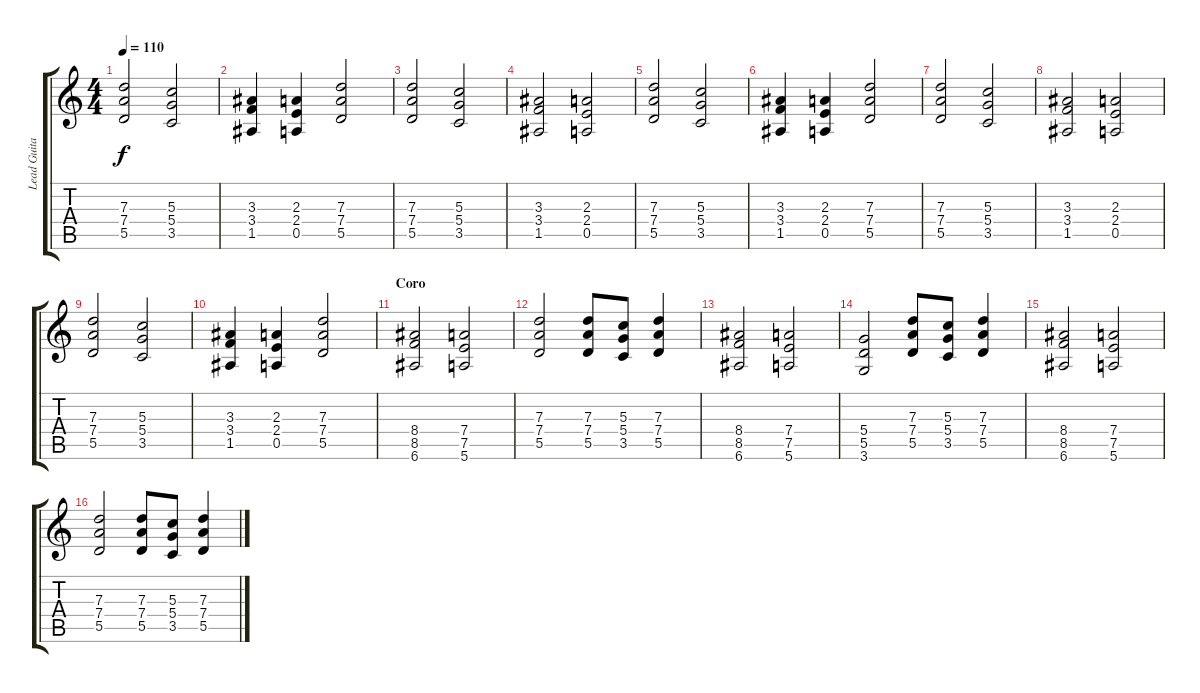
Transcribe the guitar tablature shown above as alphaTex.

\track ("Lead Guitar" "Lead Guita") {instrument distortionguitar}
\staff {score tabs}
\tuning (E4 B3 G3 D3 A2 E2) {hide}
\ts (4 4)
\tempo 110
\clef g2
\ks c
(7.3 7.4 5.5).2{dy f} (5.3 5.4 3.5).2 |
(3.3 3.4 1.5).4 (2.3 2.4 0.5).4 (7.3 7.4 5.5).2 |
(7.3 7.4 5.5).2 (5.3 5.4 3.5).2 |
(3.3 3.4 1.5).2 (2.3 2.4 0.5).2 |
(7.3 7.4 5.5).2 (5.3 5.4 3.5).2 |
(3.3 3.4 1.5).4 (2.3 2.4 0.5).4 (7.3 7.4 5.5).2 |
(7.3 7.4 5.5).2 (5.3 5.4 3.5).2 |
(3.3 3.4 1.5).2 (2.3 2.4 0.5).2 |
(7.3 7.4 5.5).2 (5.3 5.4 3.5).2 |
(3.3 3.4 1.5).4 (2.3 2.4 0.5).4 (7.3 7.4 5.5).2 |
\section ("" "Coro")
(8.4 8.5 6.6).2 (7.4 7.5 5.6).2 |
(7.3 7.4 5.5).2 (7.3 7.4 5.5).8 (5.3 5.4 3.5).8 (7.3 7.4 5.5).4 |
(8.4 8.5 6.6).2 (7.4 7.5 5.6).2 |
(5.4 5.5 3.6).2 (7.3 7.4 5.5).8 (5.3 5.4 3.5).8 (7.3 7.4 5.5).4 |
(8.4 8.5 6.6).2 (7.4 7.5 5.6).2 |
(7.3 7.4 5.5).2 (7.3 7.4 5.5).8 (5.3 5.4 3.5).8 (7.3 7.4 5.5).4
